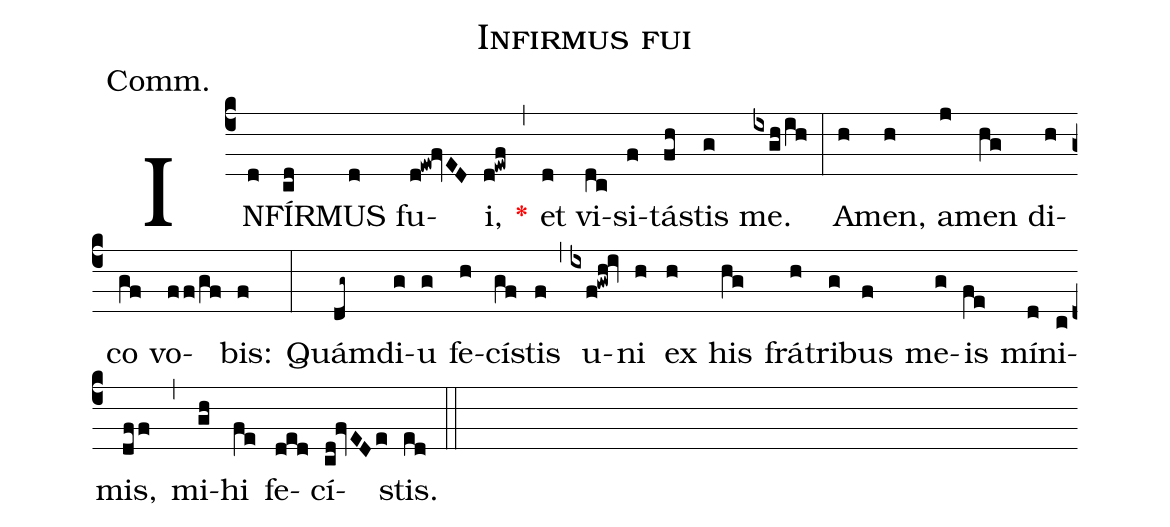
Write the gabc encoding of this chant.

name:Infirmus fui;
annotation:Comm.;
mode:I.;
office-part:Communion;
%%
(c4) IN(d)FÍR(cd)MUS(d) fu(d!ew!fvED)i,(d!ewf) <v>\red{*}</v>(,) et(d) vi(dc)si(f)tá(fh)stis(g) me.(ixgh/ih) (:) A(h)men,(h) a(j)men(hg) di(h)co(gf) vo(ff/gf)bis:(f) (:) Quám(dg~)di(g)u(g) fe(h)cí(gf)stis(f) (,) u(ixf!gwh!iv)ni(h) ex(h) his(hg) frá(h)tri(g)bus(f) me(g)is(fe) mí(d)ni(c)mis,(dff) (,) mi(gh)hi(fe) fe(ded)cí(cd!fvEDe)stis.(ed) (::)
